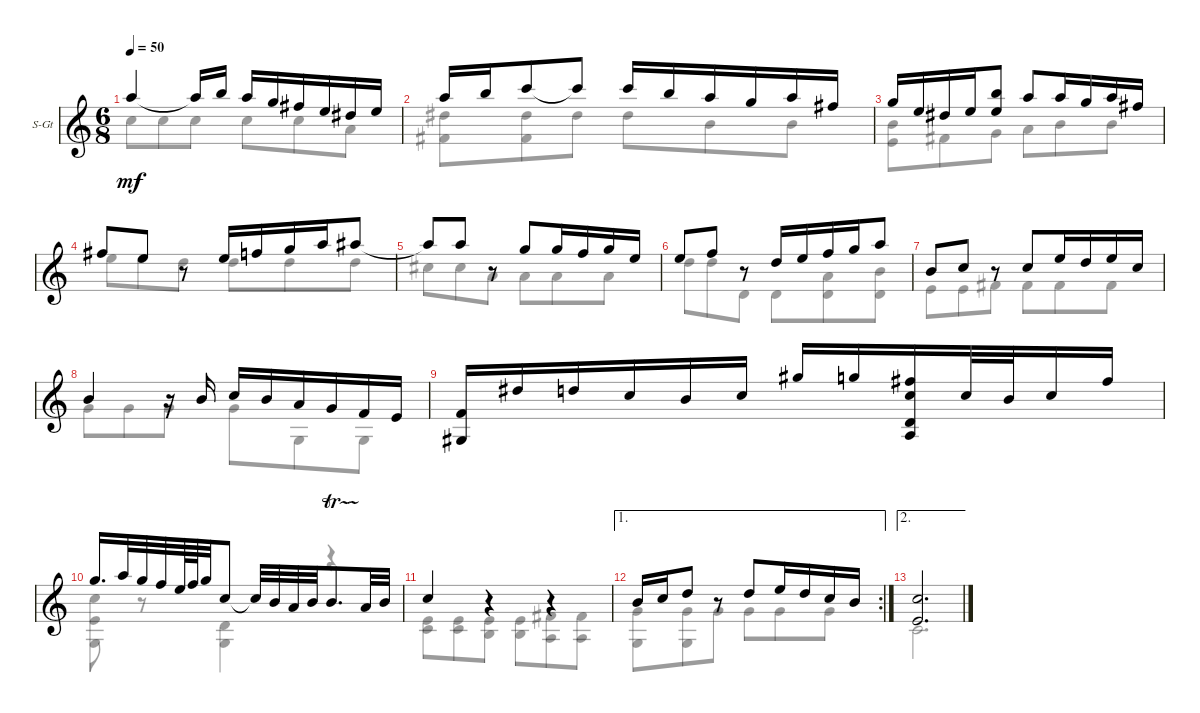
\defaultSystemsLayout 4
\bracketExtendMode groupsimilarinstruments
\firstSystemTrackNameOrientation horizontal
\otherSystemsTrackNameOrientation horizontal
\track ("Steel Guitar" "S-Gt") {instrument acousticguitarsteel}
\staff {score}
\tuning (E4 B3 G3 D3 A2 E2)
\voice
\ts (6 8)
\tempo 50
\clef g2
\ks c
10.2.4{dy mf} 10.2{t}.16 12.2.16 10.2.16 8.2.16 7.2.16 0.1.16 4.2.16 0.1.16 |
5.1.16 7.1.16 8.1.8 8.1{t}.8 8.1.16 7.1.16 5.1.16 3.1.16 5.1.16 7.2.16 |
8.2.16 0.1.16 4.2.16 0.1.16 (7.1 5.2).8 5.1.8 5.1.16 3.1.16 5.1.16 7.2.16 |
7.2.8 0.1.8 r.8 0.1.16 1.1.16 3.1.16 5.1.16 6.1.8 |
6.1{t}.8 5.1.8 r.8 3.1.8 3.1.16 1.1.16 3.1.16 0.1.16 |
0.1.8 1.1.8 r.8 3.2.16 0.1.16 1.1.16 3.1.16 5.1.8 |
0.2.8 1.2.8 r.8 1.2.8 0.1.16 3.2.16 0.1.16 1.2.16 |
0.2.4 r.16 0.2.16 1.2.16 0.2.16 2.3.16 0.3.16 3.4.16 2.4.16 |
(3.4 4.6).16 4.2.16 3.2.16 1.2.16 0.2.16 1.2.16 4.1.16 3.1.16 (2.1 1.2 0.4 0.5).16 1.2.32 0.2.32 1.2.16 2.1.16 |
3.1.16{d} 5.1.32 3.1.32 1.1.32 0.1.64 1.1.64 3.1.32 1.2.8 1.2{t}.32 0.2.32 2.3.32 0.2.32 0.2{tr (2 16)}.8{d} 2.3.32 0.2.32 |
1.2.4 r.4 r.4 |
\ae 1
\rc 2
0.2.16 1.2.16 3.2.8 r.8 3.2.8 0.1.16 3.2.16 1.2.16 0.2.16 |
\ae 2
(1.2 2.4).2{d}
\voice
\clef g2
\ottava regular
\simile none
\ks c
10.4.8{dy mf} 10.4.8 10.4.8 10.4.8 5.3.8 2.3.8 |
(4.4 4.2).8 (8.3 9.5).8 8.3.8 8.3.8 0.2.8 4.3.8 |
(9.4 7.5).8 4.4.8 0.3.8 7.4.8 0.2.8 4.3.8 |
0.1.8 5.2.8 3.2.8 3.2.8 3.2.8 7.3.8 |
6.3.8 6.3.8 7.4.8 7.4.8 2.3.8 2.3.8 |
3.2.8 3.2.8 0.4.8 0.4.8 (0.4 2.3).8 (5.5 0.2).8 |
7.5.8 2.4.8 4.4.8 4.4.8 4.4.8 4.4.8 |
0.3.8 0.3.8 0.3.8 0.3.8 3.6.8 3.6.8 |
|
(1.2 2.4 3.6).8 r.8 (0.4 3.6).4 r.4 |
(2.4 3.5).8 (2.4 3.5).8 (2.4 2.5).8 (2.4 2.5).8 (4.4 0.5).8 (4.4 0.5).8 |
(0.3 3.6).8 (0.3 3.6).8 0.3.8 0.3.8 0.3.8 0.3.8 |
3.5.2{d}
